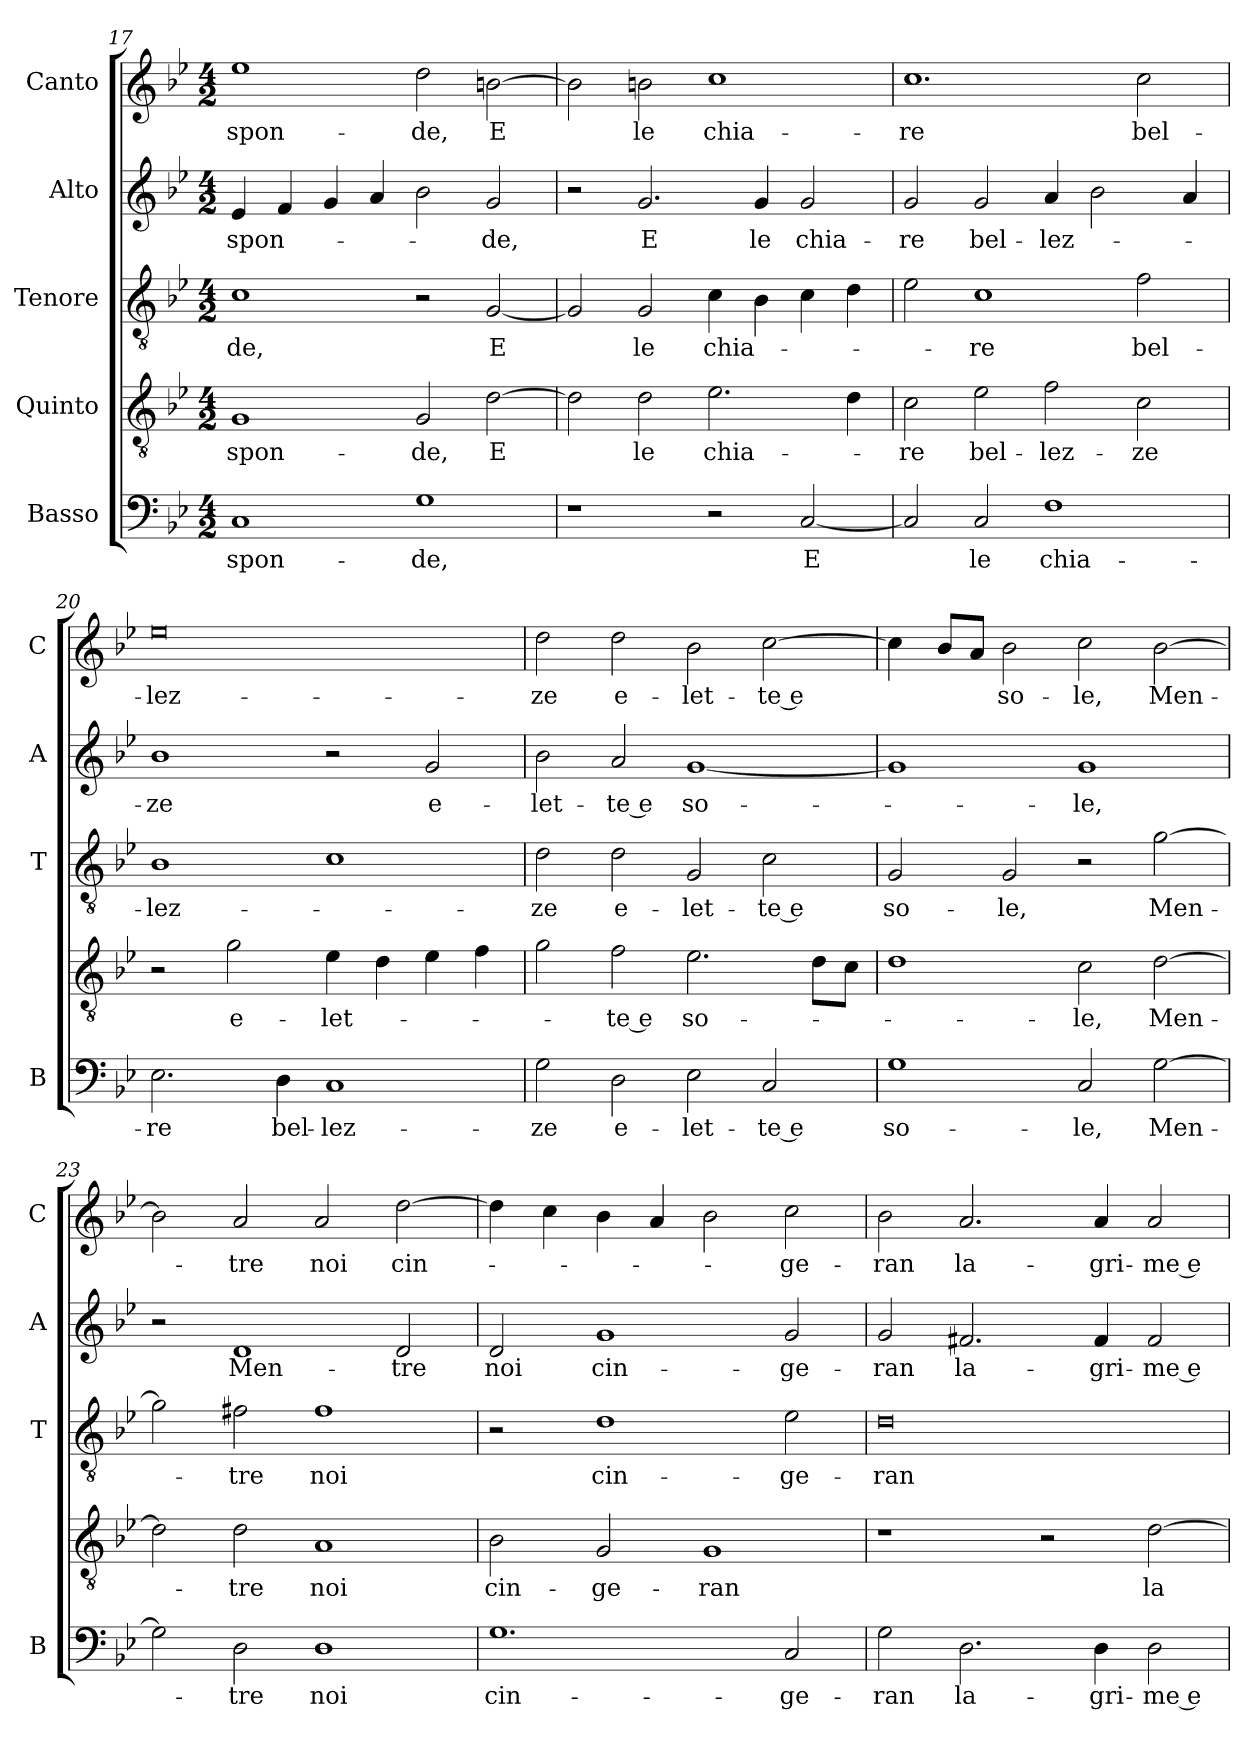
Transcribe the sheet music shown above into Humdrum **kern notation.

**kern	**text	**kern	**text	**kern	**text	**kern	**text	**kern	**text
*part5	*part5	*part4	*part4	*part3	*part3	*part2	*part2	*part1	*part1
*staff5	*staff5	*staff4	*staff4	*staff3	*staff3	*staff2	*staff2	*staff1	*staff1
*I"Basso	*	*I"Quinto	*	*I"Tenore	*	*I"Alto	*	*I"Canto	*
*I'B	*	*	*	*I'T	*	*I'A	*	*I'C	*
!!LO:LB:g=z
*clefF4	*	*clefGv2	*	*clefGv2	*	*clefG2	*	*clefG2	*
*k[b-e-]	*	*k[b-e-]	*	*k[b-e-]	*	*k[b-e-]	*	*k[b-e-]	*
*B-:	*	*B-:	*	*B-:	*	*B-:	*	*B-:	*
*M4/2	*	*M4/2	*	*M4/2	*	*M4/2	*	*M4/2	*
=17	=17	=17	=17	=17	=17	=17	=17	=17	=17
!	!LO:LY:b	!	!LO:LY:b	!	!LO:LY:b	!	!LO:LY:b	!	!LO:LY:b
1C	spon-	1G	spon-	1c	-de,	4e-/	spon-	1ee-	spon-
.	.	.	.	.	.	4f/	.	.	.
.	.	.	.	.	.	4g/	.	.	.
.	.	.	.	.	.	4a/	.	.	.
!	!LO:LY:b	!	!LO:LY:b	!	!	!	!	!	!LO:LY:b
1G	-de,	2G/	-de,	2r	.	2b-\	.	2dd\	-de,
!	!	!	!LO:LY:b	!	!LO:LY:b	!	!LO:LY:b	!	!LO:LY:b
.	.	[2d\	E	[2G/	E	2g/	-de,	[2bn\	E
=18	=18	=18	=18	=18	=18	=18	=18	=18	=18
1r	.	2d\]	.	2G/]	.	2r	.	2b\]	.
!	!	!	!LO:LY:b	!	!LO:LY:b	!	!LO:LY:b	!	!LO:LY:b
.	.	2d\	le	2G/	le	2.g/	E	2bn\	le
!	!	!	!LO:LY:b	!	!LO:LY:b	!	!	!	!LO:LY:b
2r	.	2.e-\	chia-	4c\	chia-	.	.	1cc	chia-
!	!	!	!	!	!	!	!LO:LY:b	!	!
.	.	.	.	4B-\	.	4g/	le	.	.
!	!LO:LY:b	!	!	!	!	!	!LO:LY:b	!	!
[2C/	E	.	.	4c\	.	2g/	chia-	.	.
.	.	4d\	.	4d\	.	.	.	.	.
=19	=19	=19	=19	=19	=19	=19	=19	=19	=19
!	!	!	!LO:LY:b	!	!	!	!LO:LY:b	!	!LO:LY:b
2C/]	.	2c\	-re	2e-\	.	2g/	-re	1.cc	-re
!	!LO:LY:b	!	!LO:LY:b	!	!LO:LY:b	!	!LO:LY:b	!	!
2C/	le	2e-\	bel-	1c	-re	2g/	bel-	.	.
!	!LO:LY:b	!	!LO:LY:b	!	!	!	!LO:LY:b	!	!
1F	chia-	2f\	-lez-	.	.	4a/	-lez-	.	.
.	.	.	.	.	.	2b-\	.	.	.
!	!	!	!LO:LY:b	!	!LO:LY:b	!	!	!	!LO:LY:b
.	.	2c\	-ze	2f\	bel-	.	.	2cc\	bel-
.	.	.	.	.	.	4a/	.	.	.
=20	=20	=20	=20	=20	=20	=20	=20	=20	=20
!	!LO:LY:b	!	!	!	!LO:LY:b	!	!LO:LY:b	!	!LO:LY:b
2.E-\	-re	2r	.	1B-	-lez-	1b-	-ze	0ee-	-lez-
!	!	!	!LO:LY:b	!	!	!	!	!	!
.	.	2g\	e-	.	.	.	.	.	.
!	!LO:LY:b	!	!	!	!	!	!	!	!
4D\	bel-	.	.	.	.	.	.	.	.
!	!LO:LY:b	!	!LO:LY:b	!	!	!	!	!	!
1C	-lez-	4e-\	-let-	1c	.	2r	.	.	.
.	.	4d\	.	.	.	.	.	.	.
!	!	!	!	!	!	!	!LO:LY:b	!	!
.	.	4e-\	.	.	.	2g/	e-	.	.
.	.	4f\	.	.	.	.	.	.	.
!!LO:PB:g=z
=21	=21	=21	=21	=21	=21	=21	=21	=21	=21
!	!LO:LY:b	!	!	!	!LO:LY:b	!	!LO:LY:b	!	!LO:LY:b
2G\	-ze	2g\	.	2d\	-ze	2b-\	-let-	2dd\	-ze
!	!LO:LY:b	!	!LO:LY:b	!	!LO:LY:b	!	!LO:LY:b	!	!LO:LY:b
2D\	e-	2f\	-te e	2d\	e-	2a/	-te e	2dd\	e-
!	!LO:LY:b	!	!LO:LY:b	!	!LO:LY:b	!	!LO:LY:b	!	!LO:LY:b
2E-\	-let-	2.e-\	so-	2G/	-let-	[1g	so-	2b-\	-let-
!	!LO:LY:b	!	!	!	!LO:LY:b	!	!	!	!LO:LY:b
2C/	-te e	.	.	2c\	-te e	.	.	[2cc\	-te e
.	.	8d\L	.	.	.	.	.	.	.
.	.	8c\J	.	.	.	.	.	.	.
=22	=22	=22	=22	=22	=22	=22	=22	=22	=22
!	!LO:LY:b	!	!	!	!LO:LY:b	!	!	!	!
1G	so-	1d	.	2G/	so-	1g]	.	4cc\]	.
.	.	.	.	.	.	.	.	8b-/L	.
.	.	.	.	.	.	.	.	8a/J	.
!	!	!	!	!	!LO:LY:b	!	!	!	!LO:LY:b
.	.	.	.	2G/	-le,	.	.	2b-\	so-
!	!LO:LY:b	!	!LO:LY:b	!	!	!	!LO:LY:b	!	!LO:LY:b
2C/	-le,	2c\	-le,	2r	.	1g	-le,	2cc\	-le,
!	!LO:LY:b	!	!LO:LY:b	!	!LO:LY:b	!	!	!	!LO:LY:b
[2G\	Men-	[2d\	Men-	[2g\	Men-	.	.	[2b-\	Men-
=23	=23	=23	=23	=23	=23	=23	=23	=23	=23
2G\]	.	2d\]	.	2g\]	.	2r	.	2b-\]	.
!	!LO:LY:b	!	!LO:LY:b	!	!LO:LY:b	!	!LO:LY:b	!	!LO:LY:b
2D\	-tre	2d\	-tre	2f#X\	-tre	1d	Men-	2a/	-tre
!	!LO:LY:b	!	!LO:LY:b	!	!LO:LY:b	!	!	!	!LO:LY:b
1D	noi	1A	noi	1f#	noi	.	.	2a/	noi
!	!	!	!	!	!	!	!LO:LY:b	!	!LO:LY:b
.	.	.	.	.	.	2d/	-tre	[2dd\	cin-
=24	=24	=24	=24	=24	=24	=24	=24	=24	=24
!	!LO:LY:b	!	!LO:LY:b	!	!	!	!LO:LY:b	!	!
1.G	cin-	2B-\	cin-	2r	.	2d/	noi	4dd\]	.
.	.	.	.	.	.	.	.	4cc\	.
!	!	!	!LO:LY:b	!	!LO:LY:b	!	!LO:LY:b	!	!
.	.	2G/	-ge-	1d	cin-	1g	cin-	4b-\	.
.	.	.	.	.	.	.	.	4a/	.
!	!	!	!LO:LY:b	!	!	!	!	!	!
.	.	1G	-ran	.	.	.	.	2b-\	.
!	!LO:LY:b	!	!	!	!LO:LY:b	!	!LO:LY:b	!	!LO:LY:b
2C/	-ge-	.	.	2e-\	-ge-	2g/	-ge-	2cc\	-ge-
!!LO:LB:g=z
=25	=25	=25	=25	=25	=25	=25	=25	=25	=25
!	!LO:LY:b	!	!	!	!LO:LY:b	!	!LO:LY:b	!	!LO:LY:b
2G\	-ran	1r	.	0d	-ran	2g/	-ran	2b-\	-ran
!	!LO:LY:b	!	!	!	!	!	!LO:LY:b	!	!LO:LY:b
2.D\	la-	.	.	.	.	2.f#X/	la-	2.a/	la-
.	.	2r	.	.	.	.	.	.	.
!	!LO:LY:b	!	!	!	!	!	!LO:LY:b	!	!LO:LY:b
4D\	-gri-	.	.	.	.	4f#/	-gri-	4a/	-gri-
!	!LO:LY:b	!	!LO:LY:b	!	!	!	!LO:LY:b	!	!LO:LY:b
2D\	-me e	[2d\	la-	.	.	2f#/	-me e	2a/	-me e
=	=	=	=	=	=	=	=	=	=
*-	*-	*-	*-	*-	*-	*-	*-	*-	*-
